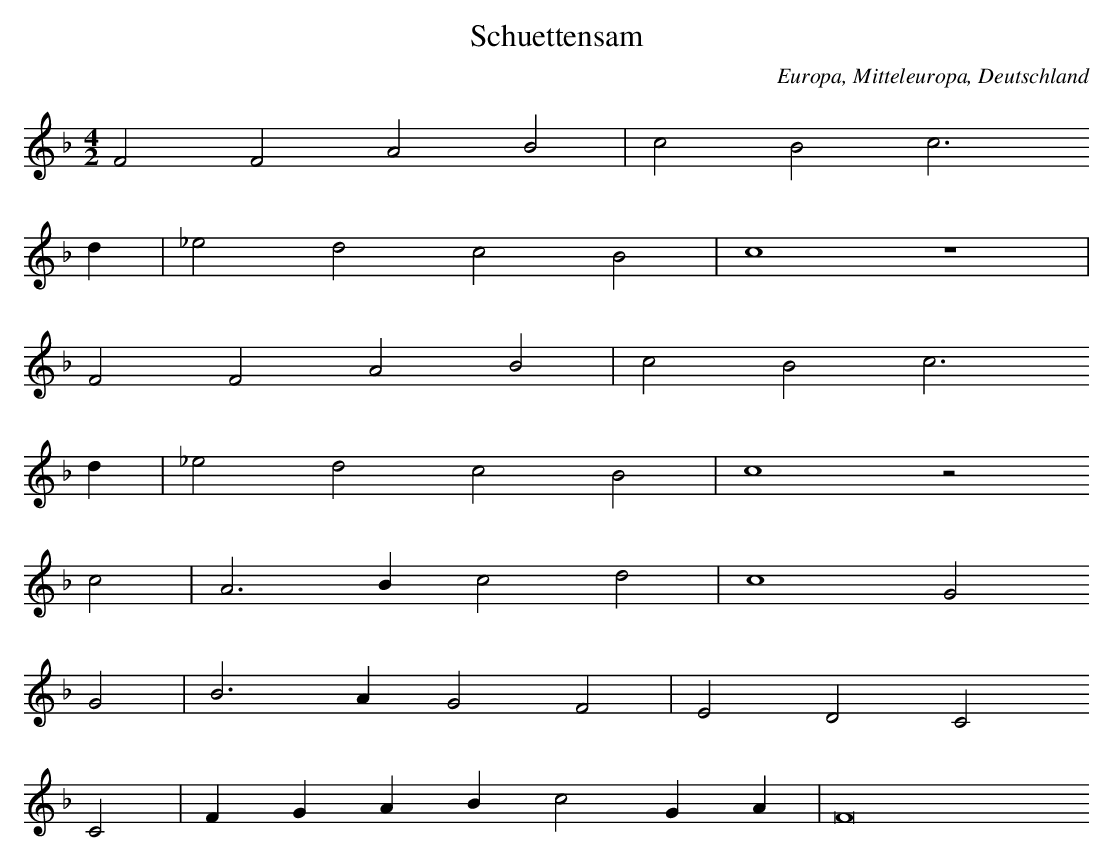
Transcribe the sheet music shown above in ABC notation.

X:1
T: Schuettensam
O: Europa, Mitteleuropa, Deutschland
M: 4/2
L: 1/4
K: F
F2F2A2B2 | c2B2c3
d | _e2d2c2B2 | c4z4 |
F2F2A2B2 | c2B2c3
d | _e2d2c2B2 | c4z2
c2 | A3Bc2d2 | c4G2
G2 | B3AG2F2 | E2D2C2
C2 | FGABc2GA | F8
